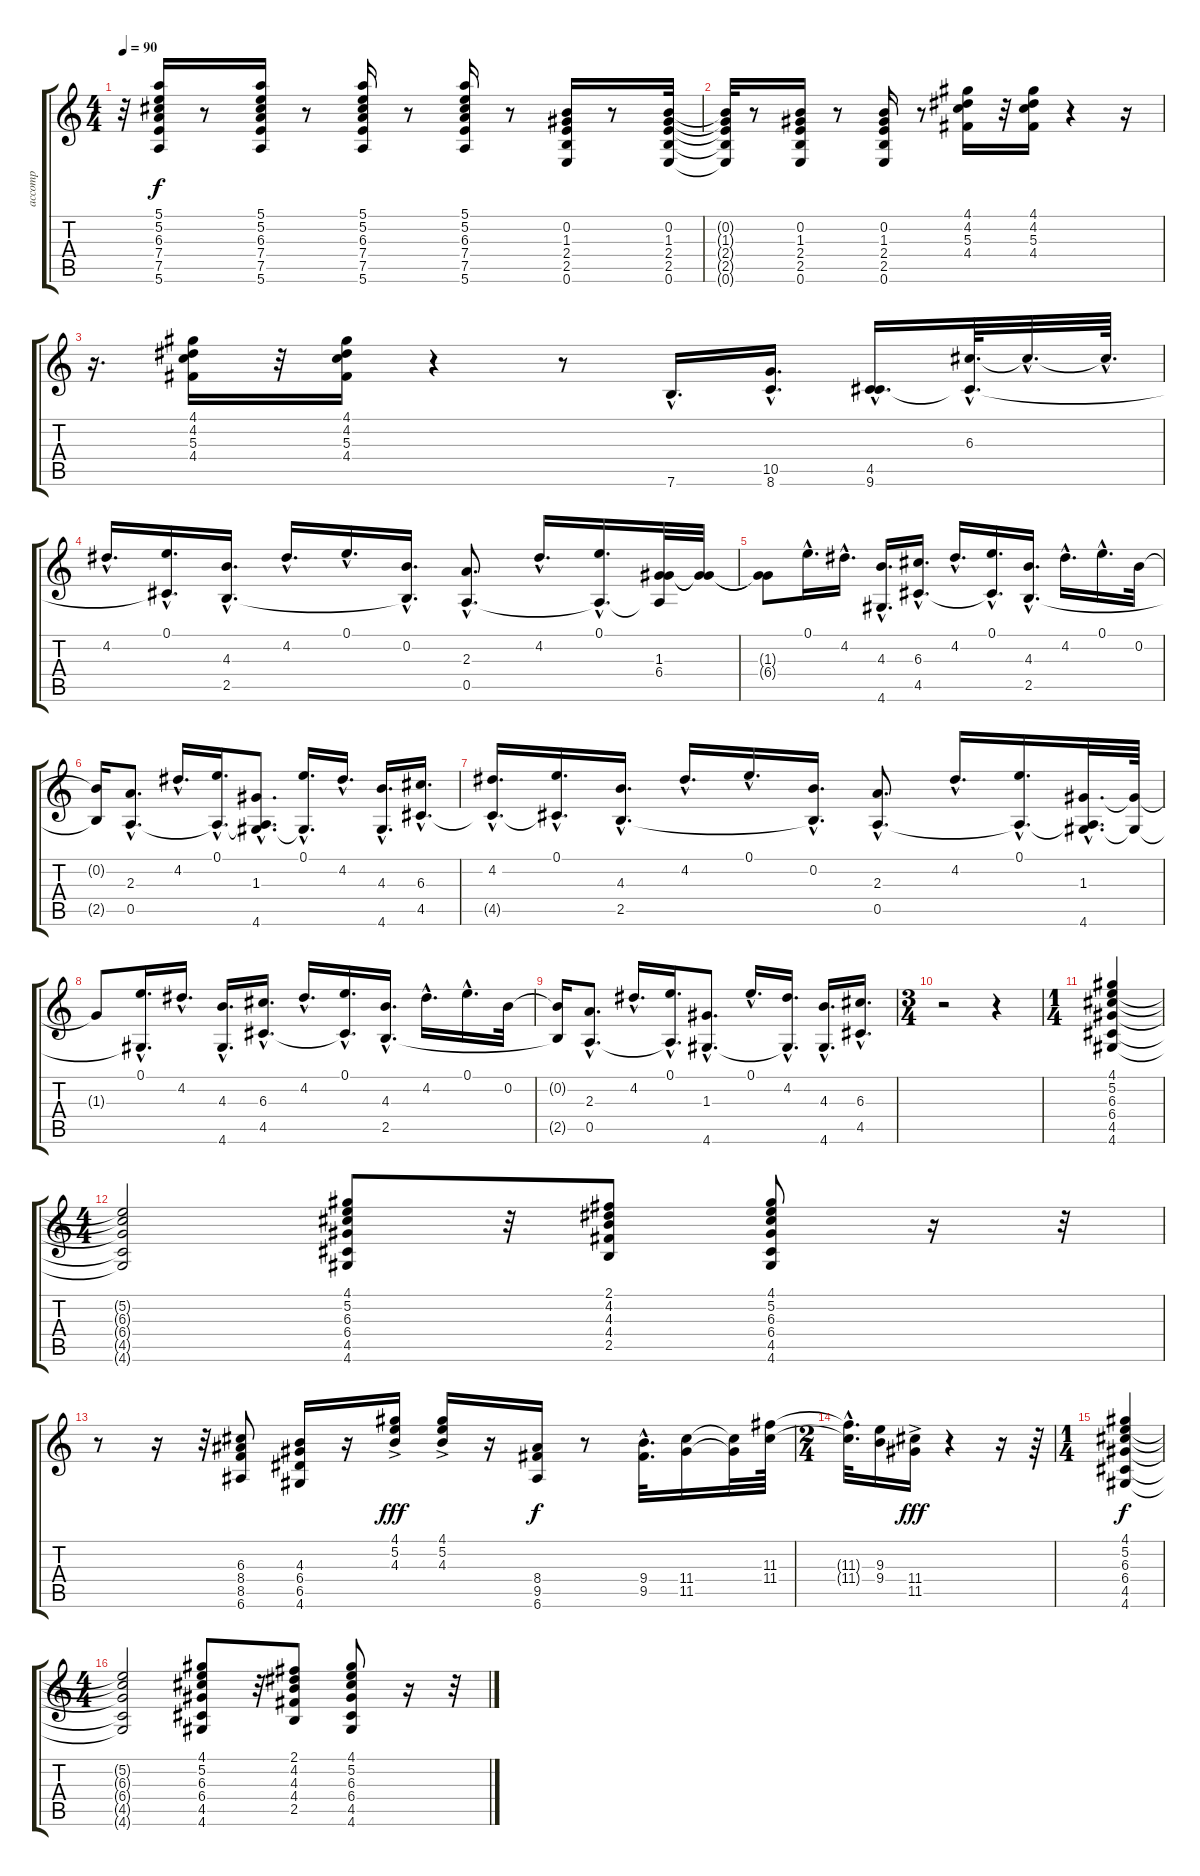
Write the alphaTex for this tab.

\track ("accomp" "accomp") {instrument electricguitarclean}
\staff {score tabs}
\tuning (E4 B3 G3 D3 A2 E2) {hide}
\ts (4 4)
\tempo 90
\clef g2
\ks c
r.32{dy f} (5.1 5.2 6.3 7.4 7.5 5.6).16 r.8 (5.1 5.2 6.3 7.4 7.5 5.6).16 r.8 (5.1 5.2 6.3 7.4 7.5 5.6).16 r.8 (5.1 5.2 6.3 7.4 7.5 5.6).16 r.8 (0.2 1.3 2.4 2.5 0.6).16 r.8 (0.2 1.3 2.4 2.5 0.6).32 |
(0.2{t} 1.3{t} 2.4{t} 2.5{t} 0.6{t}).32 r.8 (0.2 1.3 2.4 2.5 0.6).16 r.8 (0.2 1.3 2.4 2.5 0.6).16 r.8 (4.1 4.2 5.3 4.4).16 r.32 (4.1 4.2 5.3 4.4).16 r.4 r.16 |
r.16{d} (4.1 4.2 5.3 4.4).16 r.32 (4.1 4.2 5.3 4.4).16 r.4 r.8 7.6{hac}.16{d} (10.5{hac} 8.6{hac}).16{d} (4.5{hac} 9.6{hac}).16{d} (6.3{hac} 4.5{hac t}).64{d} 6.3{hac t}.32{d} 6.3{hac t}.64{d} |
4.2{hac}.16{d} (0.1{hac} 4.5{hac t}).16{d} (4.3{hac} 2.5{hac}).16{d} 4.2{hac}.16{d} 0.1{hac}.16{d} (0.2{hac} 2.5{hac t}).16{d} (2.3{hac} 0.5{hac}).8{d} 4.2{hac}.16{d} (0.1{hac} 0.5{hac t}).16{d} (1.3 6.4 0.5{t}).32 (1.3{t} 6.4{t}).32 |
(1.3{t} 6.4{t}).8 0.1{hac}.16{d} 4.2{hac}.16{d} (4.3{hac} 4.6{hac}).16{d} (6.3{hac} 4.5{hac}).16{d} 4.2{hac}.16{d} (0.1{hac} 4.5{hac t}).16{d} (4.3{hac} 2.5{hac}).16{d} 4.2{hac}.16{d} 0.1{hac}.16{d} 0.2.32 |
(0.2{t} 2.5{t}).16 (2.3{hac} 0.5{hac}).8{d} 4.2{hac}.16{d} (0.1{hac} 0.5{hac t}).16{d} (1.3{hac} 0.5{hac t} 4.6{hac}).8{d} (0.1{hac} 4.6{hac t}).16{d} 4.2{hac}.16{d} (4.3{hac} 4.6{hac}).16{d} (6.3{hac} 4.5{hac}).16{d} |
(4.2{hac} 4.5{hac t}).16{d} (0.1{hac} 4.5{hac t}).16{d} (4.3{hac} 2.5{hac}).16{d} 4.2{hac}.16{d} 0.1{hac}.16{d} (0.2{hac} 2.5{hac t}).16{d} (2.3{hac} 0.5{hac}).8{d} 4.2{hac}.16{d} (0.1{hac} 0.5{hac t}).16{d} (1.3{hac} 0.5{hac t} 4.6{hac}).32{d} (1.3{t} 4.6{t}).64 |
1.3{t}.8 (0.1{hac} 4.6{hac t}).16{d} 4.2{hac}.16{d} (4.3{hac} 4.6{hac}).16{d} (6.3{hac} 4.5{hac}).16{d} 4.2{hac}.16{d} (0.1{hac} 4.5{hac t}).16{d} (4.3{hac} 2.5{hac}).16{d} 4.2{hac}.16{d} 0.1{hac}.16{d} 0.2.32 |
(0.2{t} 2.5{t}).16 (2.3{hac} 0.5{hac}).8{d} 4.2{hac}.16{d} (0.1{hac} 0.5{hac t}).16{d} (1.3{hac} 4.6{hac}).8{d} 0.1{hac}.16{d} (4.2{hac} 4.6{hac t}).16{d} (4.3{hac} 4.6{hac}).16{d} (6.3{hac} 4.5{hac}).16{d} |
\ts (3 4)
r.2 r.4 |
\ts (1 4)
(4.1 5.2 6.3 6.4 4.5 4.6).4 |
\ts (4 4)
(5.2{t} 6.3{t} 6.4{t} 4.5{t} 4.6{t}).2 (4.1 5.2 6.3 6.4 4.5 4.6).8 r.32 (2.1 4.2 4.3 4.4 2.5).8 (4.1 5.2 6.3 6.4 4.5 4.6).8 r.16 r.32 |
r.8 r.16 r.32 (6.3 8.4 8.5 6.6).8 (4.3 6.4 6.5 4.6).16 r.16 (4.1{ac} 5.2 4.3).16{dy fff} (4.1{ac} 5.2 4.3).16 r.16 (8.4 9.5 6.6).16{dy f} r.8 (9.4{hac} 9.5{hac}).32{d} (11.4 11.5).16 (11.4{t} 11.5{t}).32 (11.3 11.4).64 |
\ts (2 4)
(11.3{hac t} 11.4{hac t}).32{d} (9.3 9.4).16 (11.4{ac} 11.5).16{dy fff} r.4 r.16 r.64 |
\ts (1 4)
(4.1 5.2 6.3 6.4 4.5 4.6).4{dy f} |
\ts (4 4)
(5.2{t} 6.3{t} 6.4{t} 4.5{t} 4.6{t}).2 (4.1 5.2 6.3 6.4 4.5 4.6).8 r.32 (2.1 4.2 4.3 4.4 2.5).8 (4.1 5.2 6.3 6.4 4.5 4.6).8 r.16 r.32
